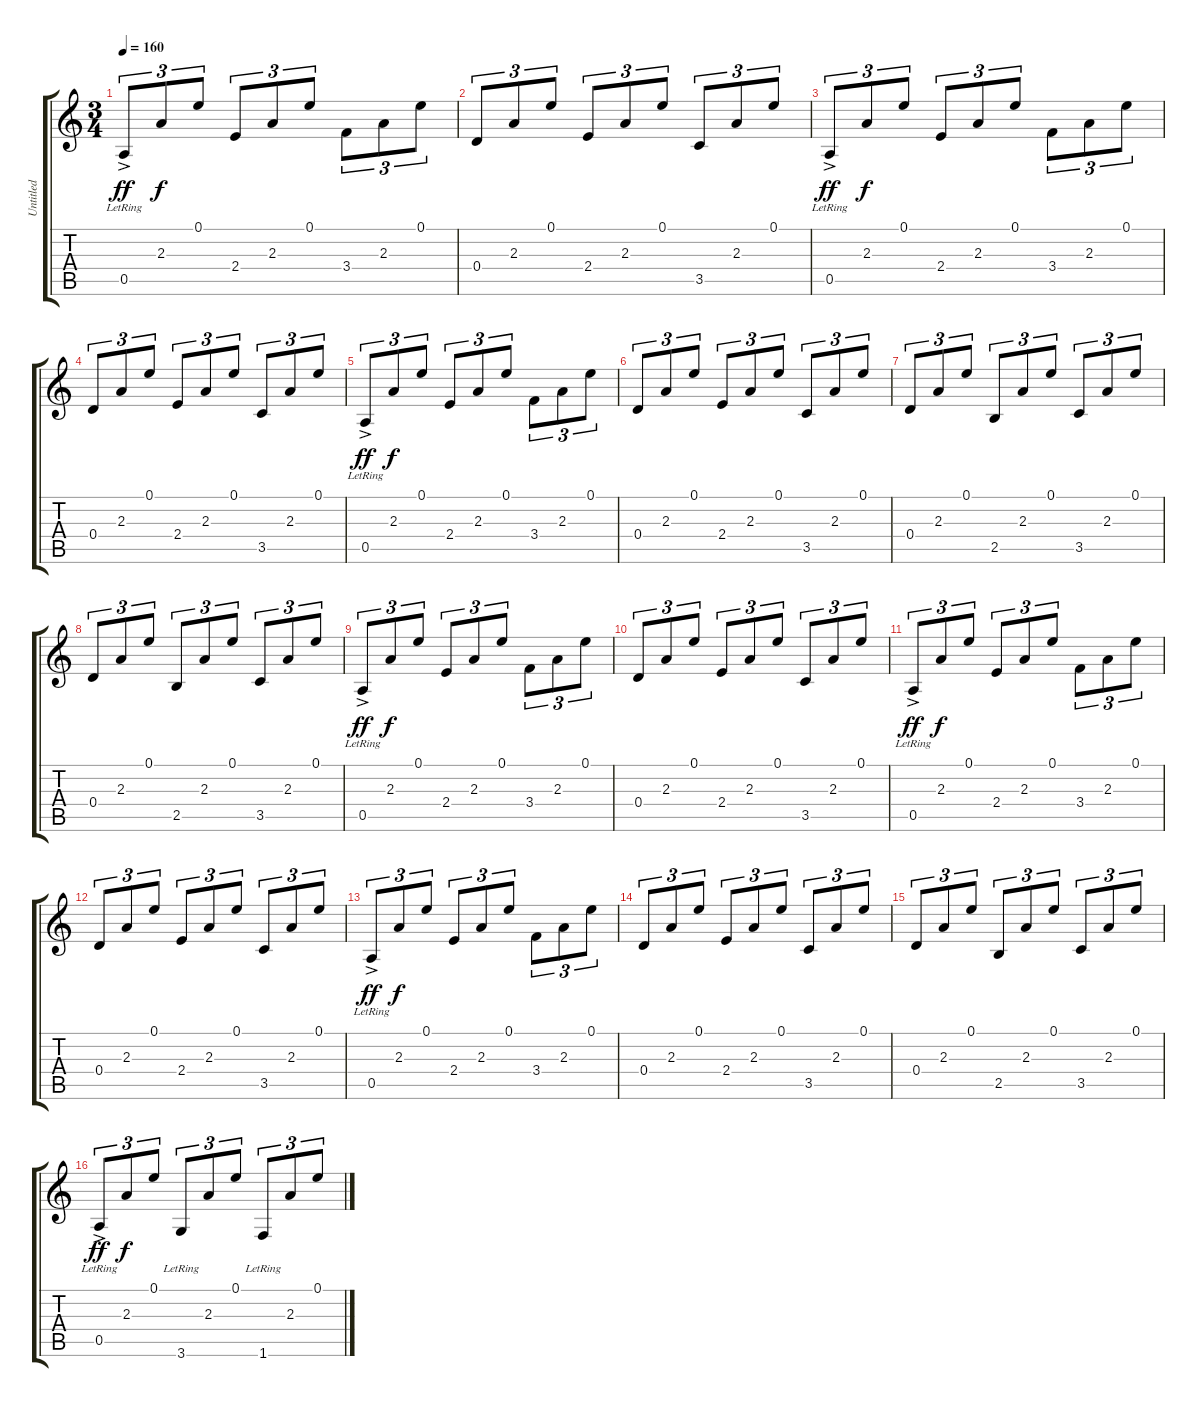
\track ("Untitled" "Untitled") {instrument acousticguitarnylon}
\staff {score tabs}
\tuning (E4 B3 G3 D3 A2 E2) {hide}
\ts (3 4)
\tempo 160
\clef g2
\ks c
0.5{ac lr}.8{tu (3 2) dy ff} 2.3.8{tu (3 2) dy f} 0.1.8{tu (3 2)} 2.4.8{tu (3 2)} 2.3.8{tu (3 2)} 0.1.8{tu (3 2)} 3.4.8{tu (3 2)} 2.3.8{tu (3 2)} 0.1.8{tu (3 2)} |
0.4.8{tu (3 2)} 2.3.8{tu (3 2)} 0.1.8{tu (3 2)} 2.4.8{tu (3 2)} 2.3.8{tu (3 2)} 0.1.8{tu (3 2)} 3.5.8{tu (3 2)} 2.3.8{tu (3 2)} 0.1.8{tu (3 2)} |
0.5{ac lr}.8{tu (3 2) dy ff} 2.3.8{tu (3 2) dy f} 0.1.8{tu (3 2)} 2.4.8{tu (3 2)} 2.3.8{tu (3 2)} 0.1.8{tu (3 2)} 3.4.8{tu (3 2)} 2.3.8{tu (3 2)} 0.1.8{tu (3 2)} |
0.4.8{tu (3 2)} 2.3.8{tu (3 2)} 0.1.8{tu (3 2)} 2.4.8{tu (3 2)} 2.3.8{tu (3 2)} 0.1.8{tu (3 2)} 3.5.8{tu (3 2)} 2.3.8{tu (3 2)} 0.1.8{tu (3 2)} |
0.5{ac lr}.8{tu (3 2) dy ff} 2.3.8{tu (3 2) dy f} 0.1.8{tu (3 2)} 2.4.8{tu (3 2)} 2.3.8{tu (3 2)} 0.1.8{tu (3 2)} 3.4.8{tu (3 2)} 2.3.8{tu (3 2)} 0.1.8{tu (3 2)} |
0.4.8{tu (3 2)} 2.3.8{tu (3 2)} 0.1.8{tu (3 2)} 2.4.8{tu (3 2)} 2.3.8{tu (3 2)} 0.1.8{tu (3 2)} 3.5.8{tu (3 2)} 2.3.8{tu (3 2)} 0.1.8{tu (3 2)} |
0.4.8{tu (3 2)} 2.3.8{tu (3 2)} 0.1.8{tu (3 2)} 2.5.8{tu (3 2)} 2.3.8{tu (3 2)} 0.1.8{tu (3 2)} 3.5.8{tu (3 2)} 2.3.8{tu (3 2)} 0.1.8{tu (3 2)} |
0.4.8{tu (3 2)} 2.3.8{tu (3 2)} 0.1.8{tu (3 2)} 2.5.8{tu (3 2)} 2.3.8{tu (3 2)} 0.1.8{tu (3 2)} 3.5.8{tu (3 2)} 2.3.8{tu (3 2)} 0.1.8{tu (3 2)} |
0.5{ac lr}.8{tu (3 2) dy ff} 2.3.8{tu (3 2) dy f} 0.1.8{tu (3 2)} 2.4.8{tu (3 2)} 2.3.8{tu (3 2)} 0.1.8{tu (3 2)} 3.4.8{tu (3 2)} 2.3.8{tu (3 2)} 0.1.8{tu (3 2)} |
0.4.8{tu (3 2)} 2.3.8{tu (3 2)} 0.1.8{tu (3 2)} 2.4.8{tu (3 2)} 2.3.8{tu (3 2)} 0.1.8{tu (3 2)} 3.5.8{tu (3 2)} 2.3.8{tu (3 2)} 0.1.8{tu (3 2)} |
0.5{ac lr}.8{tu (3 2) dy ff} 2.3.8{tu (3 2) dy f} 0.1.8{tu (3 2)} 2.4.8{tu (3 2)} 2.3.8{tu (3 2)} 0.1.8{tu (3 2)} 3.4.8{tu (3 2)} 2.3.8{tu (3 2)} 0.1.8{tu (3 2)} |
0.4.8{tu (3 2)} 2.3.8{tu (3 2)} 0.1.8{tu (3 2)} 2.4.8{tu (3 2)} 2.3.8{tu (3 2)} 0.1.8{tu (3 2)} 3.5.8{tu (3 2)} 2.3.8{tu (3 2)} 0.1.8{tu (3 2)} |
0.5{ac lr}.8{tu (3 2) dy ff} 2.3.8{tu (3 2) dy f} 0.1.8{tu (3 2)} 2.4.8{tu (3 2)} 2.3.8{tu (3 2)} 0.1.8{tu (3 2)} 3.4.8{tu (3 2)} 2.3.8{tu (3 2)} 0.1.8{tu (3 2)} |
0.4.8{tu (3 2)} 2.3.8{tu (3 2)} 0.1.8{tu (3 2)} 2.4.8{tu (3 2)} 2.3.8{tu (3 2)} 0.1.8{tu (3 2)} 3.5.8{tu (3 2)} 2.3.8{tu (3 2)} 0.1.8{tu (3 2)} |
0.4.8{tu (3 2)} 2.3.8{tu (3 2)} 0.1.8{tu (3 2)} 2.5.8{tu (3 2)} 2.3.8{tu (3 2)} 0.1.8{tu (3 2)} 3.5.8{tu (3 2)} 2.3.8{tu (3 2)} 0.1.8{tu (3 2)} |
0.5{ac lr}.8{tu (3 2) dy ff} 2.3.8{tu (3 2) dy f} 0.1.8{tu (3 2)} 3.6{lr}.8{tu (3 2)} 2.3.8{tu (3 2)} 0.1.8{tu (3 2)} 1.6{lr}.8{tu (3 2)} 2.3.8{tu (3 2)} 0.1.8{tu (3 2)}
